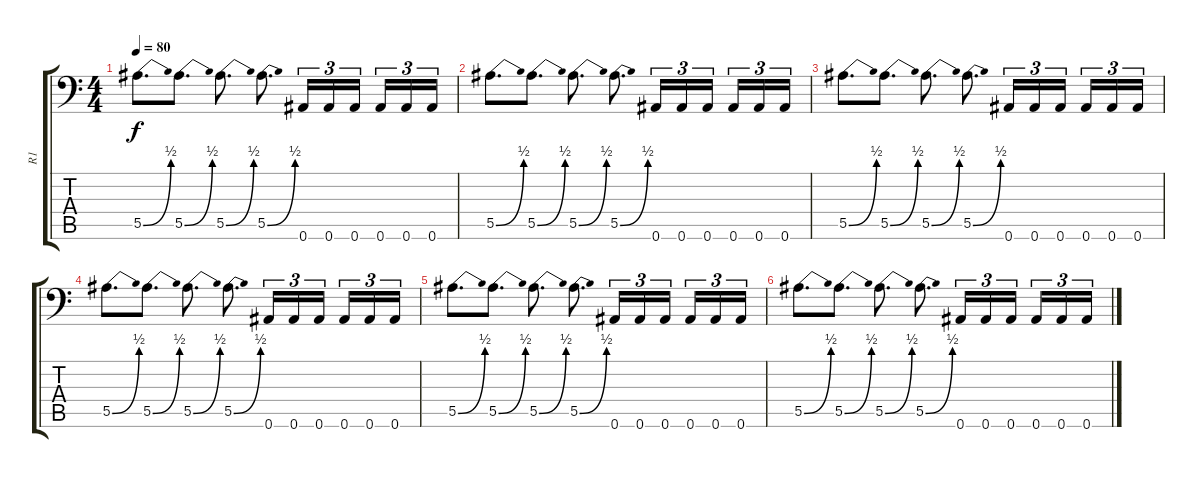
\track ("R1" "R1") {instrument distortionguitar}
\staff {score tabs}
\tuning (C4 G3 Eb3 Bb2 F2 Bb1) {hide}
\ts (4 4)
\tempo 80
\clef f4
\ks c
5.5{be (bend 0 0 60 2)}.8{d dy f} 5.5{be (bend 0 0 60 2)}.8{d} 5.5{be (bend 0 0 60 2)}.8{d} 5.5{be (bend 0 0 60 2)}.8{d} 0.6.16{tu (3 2)} 0.6.16{tu (3 2)} 0.6.16{tu (3 2) beam splitsecondary} 0.6.16{tu (3 2)} 0.6.16{tu (3 2)} 0.6.16{tu (3 2)} |
5.5{be (bend 0 0 60 2)}.8{d} 5.5{be (bend 0 0 60 2)}.8{d} 5.5{be (bend 0 0 60 2)}.8{d} 5.5{be (bend 0 0 60 2)}.8{d} 0.6.16{tu (3 2)} 0.6.16{tu (3 2)} 0.6.16{tu (3 2) beam splitsecondary} 0.6.16{tu (3 2)} 0.6.16{tu (3 2)} 0.6.16{tu (3 2)} |
5.5{be (bend 0 0 60 2)}.8{d volume 0} 5.5{be (bend 0 0 60 2)}.8{d} 5.5{be (bend 0 0 60 2)}.8{d} 5.5{be (bend 0 0 60 2)}.8{d} 0.6.16{tu (3 2)} 0.6.16{tu (3 2)} 0.6.16{tu (3 2) beam splitsecondary} 0.6.16{tu (3 2)} 0.6.16{tu (3 2)} 0.6.16{tu (3 2)} |
5.5{be (bend 0 0 60 2)}.8{d} 5.5{be (bend 0 0 60 2)}.8{d} 5.5{be (bend 0 0 60 2)}.8{d} 5.5{be (bend 0 0 60 2)}.8{d} 0.6.16{tu (3 2)} 0.6.16{tu (3 2)} 0.6.16{tu (3 2) beam splitsecondary} 0.6.16{tu (3 2)} 0.6.16{tu (3 2)} 0.6.16{tu (3 2)} |
5.5{be (bend 0 0 60 2)}.8{d} 5.5{be (bend 0 0 60 2)}.8{d} 5.5{be (bend 0 0 60 2)}.8{d} 5.5{be (bend 0 0 60 2)}.8{d} 0.6.16{tu (3 2)} 0.6.16{tu (3 2)} 0.6.16{tu (3 2) beam splitsecondary} 0.6.16{tu (3 2)} 0.6.16{tu (3 2)} 0.6.16{tu (3 2)} |
5.5{be (bend 0 0 60 2)}.8{d} 5.5{be (bend 0 0 60 2)}.8{d} 5.5{be (bend 0 0 60 2)}.8{d} 5.5{be (bend 0 0 60 2)}.8{d} 0.6.16{tu (3 2)} 0.6.16{tu (3 2)} 0.6.16{tu (3 2) beam splitsecondary} 0.6.16{tu (3 2)} 0.6.16{tu (3 2)} 0.6.16{tu (3 2)}
